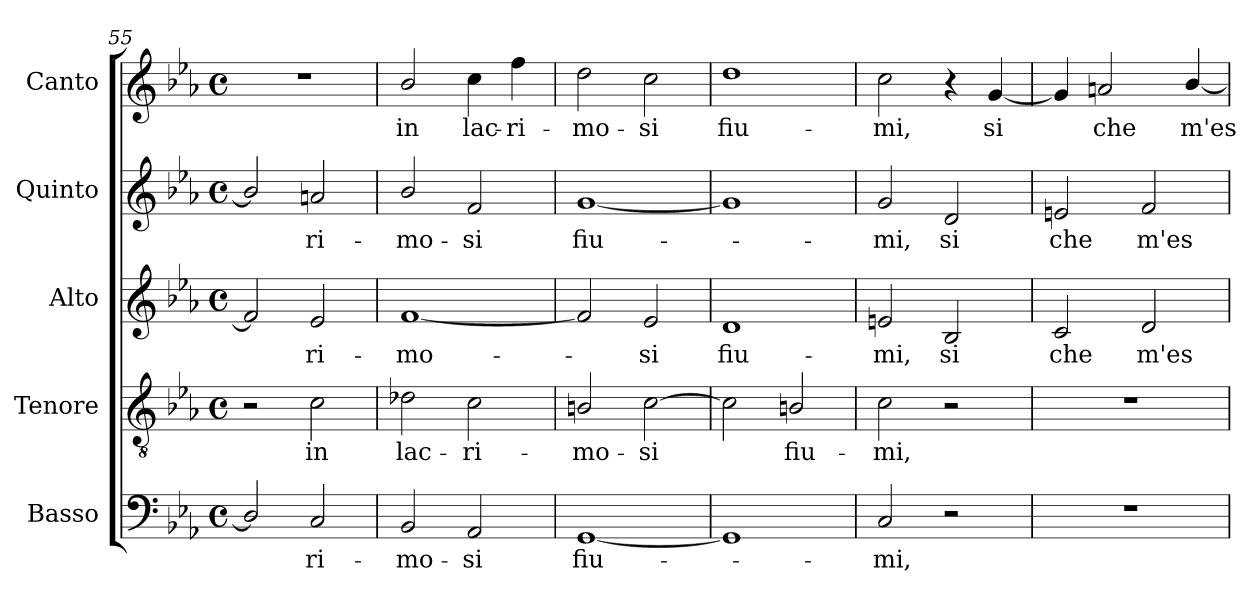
**kern	**text	**kern	**text	**kern	**text	**kern	**text	**kern	**text
*part5	*part5	*part4	*part4	*part3	*part3	*part2	*part2	*part1	*part1
*staff5	*staff5	*staff4	*staff4	*staff3	*staff3	*staff2	*staff2	*staff1	*staff1
*I"Basso	*	*I"Tenore	*	*I"Alto	*	*I"Quinto	*	*I"Canto	*
*I'B.	*	*I'T.	*	*I'A.	*	*	*	*	*
*clefF4	*	*clefGv2	*	*clefG2	*	*clefG2	*	*clefG2	*
*	*	*ITrd7c12	*	*	*	*	*	*	*
*k[b-e-a-]	*	*k[b-e-a-]	*	*k[b-e-a-]	*	*k[b-e-a-]	*	*k[b-e-a-]	*
*E-:	*	*E-:	*	*E-:	*	*E-:	*	*E-:	*
*M4/4	*	*M4/4	*	*M4/4	*	*M4/4	*	*M4/4	*
*met(c)	*	*met(c)	*	*met(c)	*	*met(c)	*	*met(c)	*
=55	=55	=55	=55	=55	=55	=55	=55	=55	=55
2D-i/]	.	2r	.	2fi/]	.	2b-i/]	.	1r	.
!	!LO:LY:b:color=#000000	!	!	!	!	!	!	!	!
!	!	!	!LO:LY:b:color=#000000	!	!	!	!	!	!
!	!	!	!	!	!LO:LY:b:color=#000000	!	!	!	!
!	!	!	!	!	!	!	!LO:LY:b:color=#000000	!	!
2Ci/	-ri-	2Ci\	in	2e-i/	-ri-	2ani/	-ri-	.	.
=56	=56	=56	=56	=56	=56	=56	=56	=56	=56
!	!LO:LY:b:color=#000000	!	!	!	!	!	!	!	!
!	!	!	!LO:LY:b:color=#000000	!	!	!	!	!	!
!	!	!	!	!	!LO:LY:b:color=#000000	!	!	!	!
!	!	!	!	!	!	!	!LO:LY:b:color=#000000	!	!
!	!	!	!	!	!	!	!	!	!LO:LY:b:color=#000000
2BB-i/	-mo-	2D-Xi\	lac-	[<1fi	-mo-	2b-i/	-mo-	2b-i/	in
!	!LO:LY:b:color=#000000	!	!	!	!	!	!	!	!
!	!	!	!LO:LY:b:color=#000000	!	!	!	!	!	!
!	!	!	!	!	!	!	!LO:LY:b:color=#000000	!	!
!	!	!	!	!	!	!	!	!	!LO:LY:b:color=#000000
2AA-i/	-si	2Ci\	-ri-	.	.	2fi/	-si	4cci\	lac-
!	!	!	!	!	!	!	!	!	!LO:LY:b:color=#000000
.	.	.	.	.	.	.	.	4ffi\	-ri-
=57	=57	=57	=57	=57	=57	=57	=57	=57	=57
!	!LO:LY:b:color=#000000	!	!	!	!	!	!	!	!
!	!	!	!LO:LY:b:color=#000000	!	!	!	!	!	!
!	!	!	!	!	!	!	!LO:LY:b:color=#000000	!	!
!	!	!	!	!	!	!	!	!	!LO:LY:b:color=#000000
[<1GGi	fiu-	2BBni/	-mo-	2fi/]	.	[<1gi	fiu-	2ddi\	-mo-
!	!	!	!LO:LY:b:color=#000000	!	!	!	!	!	!
!	!	!	!	!	!LO:LY:b:color=#000000	!	!	!	!
!	!	!	!	!	!	!	!	!	!LO:LY:b:color=#000000
.	.	[>2Ci\	-si	2e-i/	-si	.	.	2cci\	-si
=58	=58	=58	=58	=58	=58	=58	=58	=58	=58
!	!	!	!	!	!LO:LY:b:color=#000000	!	!	!	!
!	!	!	!	!	!	!	!	!	!LO:LY:b:color=#000000
1GGi]	.	2Ci\]	.	1di	fiu-	1gi]	.	1ddi	fiu-
!	!	!	!LO:LY:b:color=#000000	!	!	!	!	!	!
.	.	2BBni/	fiu-	.	.	.	.	.	.
=59	=59	=59	=59	=59	=59	=59	=59	=59	=59
!	!LO:LY:b:color=#000000	!	!	!	!	!	!	!	!
!	!	!	!LO:LY:b:color=#000000	!	!	!	!	!	!
!	!	!	!	!	!LO:LY:b:color=#000000	!	!	!	!
!	!	!	!	!	!	!	!LO:LY:b:color=#000000	!	!
!	!	!	!	!	!	!	!	!	!LO:LY:b:color=#000000
2Ci/	-mi,	2Ci\	-mi,	2eni/	-mi,	2gi/	-mi,	2cci\	-mi,
!	!	!	!	!	!LO:LY:b:color=#000000	!	!	!	!
!	!	!	!	!	!	!	!LO:LY:b:color=#000000	!	!
2r	.	2r	.	2B-i/	si	2di/	si	4r	.
!	!	!	!	!	!	!	!	!	!LO:LY:b:color=#000000
.	.	.	.	.	.	.	.	[<4gi/	si
=60	=60	=60	=60	=60	=60	=60	=60	=60	=60
!	!	!	!	!	!LO:LY:b:color=#000000	!	!	!	!
!	!	!	!	!	!	!	!LO:LY:b:color=#000000	!	!
1r	.	1r	.	2ci/	che	2eni/	che	4gi/]	.
!	!	!	!	!	!	!	!	!	!LO:LY:b:color=#000000
.	.	.	.	.	.	.	.	2ani/	che
!	!	!	!	!	!LO:LY:b:color=#000000	!	!	!	!
!	!	!	!	!	!	!	!LO:LY:b:color=#000000	!	!
.	.	.	.	2di/	m'es-	2fi/	m'es-	.	.
!	!	!	!	!	!	!	!	!	!LO:LY:b:color=#000000
.	.	.	.	.	.	.	.	[<4b-i/	m'es-
=	=	=	=	=	=	=	=	=	=
*-	*-	*-	*-	*-	*-	*-	*-	*-	*-
